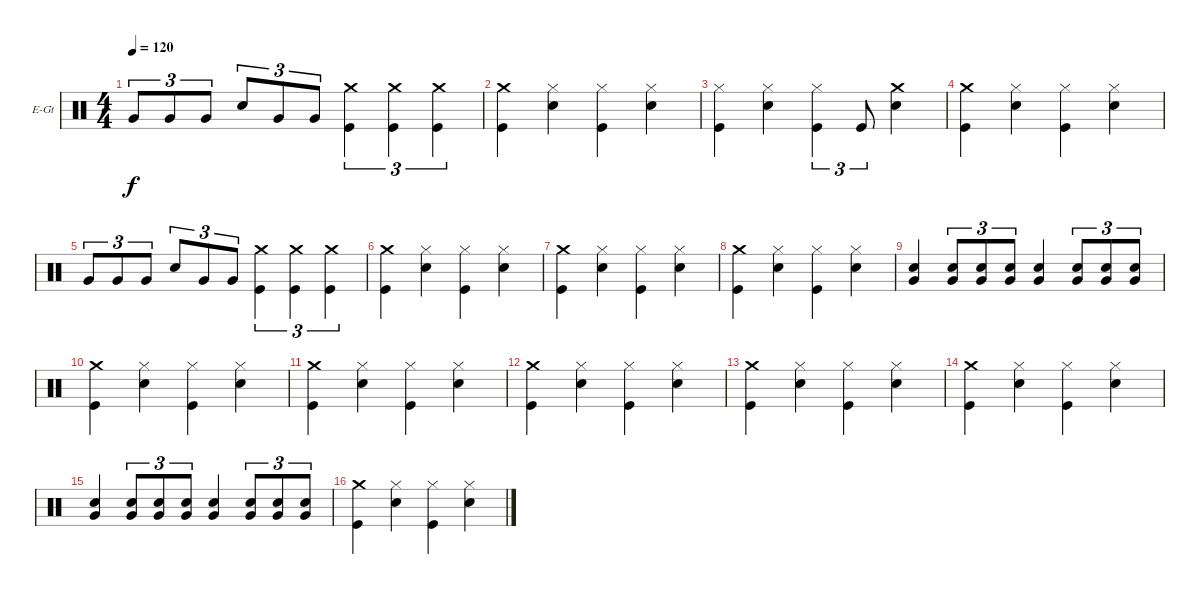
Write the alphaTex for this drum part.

\defaultSystemsLayout 4
\bracketExtendMode groupsimilarinstruments
\firstSystemTrackNameOrientation horizontal
\otherSystemsTrackNameOrientation horizontal
\track ("Lars Ultrich (Drums)" "E-Gt") {instrument percussion}
\staff {score}
\articulation defaults
\ts (4 4)
\tempo 120
\clef neutral
\ks c "Very Low Tom (hit)".8{tu (3 2) dy f} "Very Low Tom (hit)".8{tu (3 2)} "Very Low Tom (hit)".8{tu (3 2)} "Snare (hit) 2".8{tu (3 2)} "Very Low Tom (hit)".8{tu (3 2)} "Very Low Tom (hit)".8{tu (3 2)}
("Kick (hit)" "Crash medium (hit)").4{tu (3 2)} ("Crash medium (hit)" "Kick (hit)").4{tu (3 2)} ("Crash medium (hit)" "Kick (hit)").4{tu (3 2)} |
("Kick (hit)" "Crash medium (hit)").4 ("Snare (hit) 2" "Hi-Hat (closed)").4 ("Kick (hit)" "Hi-Hat (closed)").4 ("Snare (hit) 2" "Hi-Hat (closed)").4 |
("Hi-Hat (closed)" "Kick (hit)").4 ("Hi-Hat (closed)" "Snare (hit) 2").4 ("Hi-Hat (closed)" "Kick (hit)").4{tu (3 2)} "Kick (hit)".8{tu (3 2)} ("Crash medium (hit)" "Snare (hit) 2").4 |
("Kick (hit)" "Crash medium (hit)").4 ("Snare (hit) 2" "Hi-Hat (closed)").4 ("Kick (hit)" "Hi-Hat (closed)").4 ("Snare (hit) 2" "Hi-Hat (closed)").4 |
"Very Low Tom (hit)".8{tu (3 2)} "Very Low Tom (hit)".8{tu (3 2)} "Very Low Tom (hit)".8{tu (3 2)} "Snare (hit) 2".8{tu (3 2)} "Very Low Tom (hit)".8{tu (3 2)} "Very Low Tom (hit)".8{tu (3 2)} ("Kick (hit)" "Crash medium (hit)").4{tu (3 2)} ("Crash medium (hit)" "Kick (hit)").4{tu (3 2)} ("Crash medium (hit)" "Kick (hit)").4{tu (3 2)} |
("Kick (hit)" "Crash medium (hit)").4 ("Snare (hit) 2" "Hi-Hat (closed)").4 ("Kick (hit)" "Hi-Hat (closed)").4 ("Snare (hit) 2" "Hi-Hat (closed)").4 |
("Kick (hit)" "Crash medium (hit)").4 ("Snare (hit) 2" "Hi-Hat (closed)").4 ("Kick (hit)" "Hi-Hat (closed)").4 ("Snare (hit) 2" "Hi-Hat (closed)").4 |
("Kick (hit)" "Crash medium (hit)").4 ("Snare (hit) 2" "Hi-Hat (closed)").4 ("Kick (hit)" "Hi-Hat (closed)").4 ("Snare (hit) 2" "Hi-Hat (closed)").4 |
("Snare (hit) 2" "Very Low Tom (hit)").4 ("Snare (hit) 2" "Very Low Tom (hit)").8{tu (3 2)} ("Snare (hit) 2" "Very Low Tom (hit)").8{tu (3 2)} ("Snare (hit) 2" "Very Low Tom (hit)").8{tu (3 2)} ("Snare (hit) 2" "Very Low Tom (hit)").4 ("Snare (hit) 2" "Very Low Tom (hit)").8{tu (3 2)} ("Snare (hit) 2" "Very Low Tom (hit)").8{tu (3 2)} ("Snare (hit) 2" "Very Low Tom (hit)").8{tu (3 2)} |
("Kick (hit)" "Crash medium (hit)").4 ("Snare (hit) 2" "Hi-Hat (closed)").4 ("Kick (hit)" "Hi-Hat (closed)").4 ("Snare (hit) 2" "Hi-Hat (closed)").4 |
("Kick (hit)" "Crash medium (hit)").4 ("Snare (hit) 2" "Hi-Hat (closed)").4 ("Kick (hit)" "Hi-Hat (closed)").4 ("Snare (hit) 2" "Hi-Hat (closed)").4 |
("Kick (hit)" "Crash medium (hit)").4 ("Snare (hit) 2" "Hi-Hat (closed)").4 ("Kick (hit)" "Hi-Hat (closed)").4 ("Snare (hit) 2" "Hi-Hat (closed)").4 |
("Kick (hit)" "Crash medium (hit)").4 ("Snare (hit) 2" "Hi-Hat (closed)").4 ("Kick (hit)" "Hi-Hat (closed)").4 ("Snare (hit) 2" "Hi-Hat (closed)").4 |
("Kick (hit)" "Crash medium (hit)").4 ("Snare (hit) 2" "Hi-Hat (closed)").4 ("Kick (hit)" "Hi-Hat (closed)").4 ("Snare (hit) 2" "Hi-Hat (closed)").4 |
("Snare (hit) 2" "Very Low Tom (hit)").4 ("Snare (hit) 2" "Very Low Tom (hit)").8{tu (3 2)} ("Snare (hit) 2" "Very Low Tom (hit)").8{tu (3 2)} ("Snare (hit) 2" "Very Low Tom (hit)").8{tu (3 2)} ("Snare (hit) 2" "Very Low Tom (hit)").4 ("Snare (hit) 2" "Very Low Tom (hit)").8{tu (3 2)} ("Snare (hit) 2" "Very Low Tom (hit)").8{tu (3 2)} ("Snare (hit) 2" "Very Low Tom (hit)").8{tu (3 2)} |
("Kick (hit)" "Crash medium (hit)").4 ("Snare (hit) 2" "Hi-Hat (closed)").4 ("Kick (hit)" "Hi-Hat (closed)").4 ("Snare (hit) 2" "Hi-Hat (closed)").4
